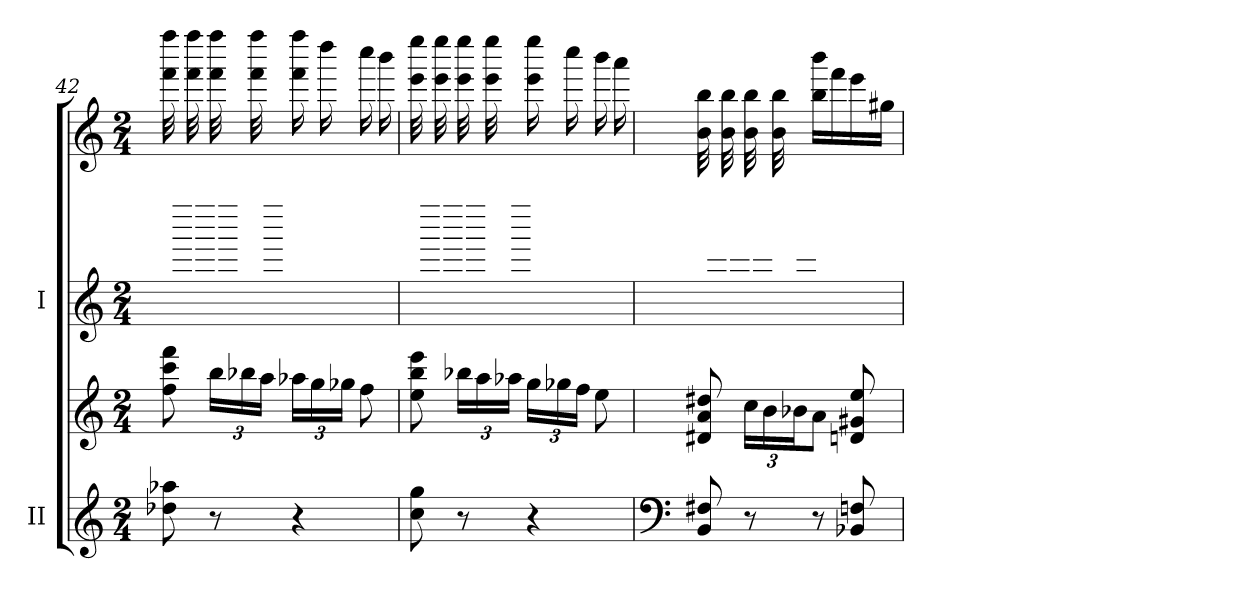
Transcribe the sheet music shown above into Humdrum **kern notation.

**kern	**kern	**kern	**kern
*part2	*part2	*part1	*part1
*staff4	*staff3	*staff2	*staff1
*I"II	*	*I"I	*
*I'II	*	*I'I	*
*clefG2	*clefG2	*clefG2	*clefG2
*k[]	*k[]	*k[]	*k[]
*M2/4	*M2/4	*M2/4	*M2/4
=42	=42	=42	=42
*	*	*^	*
8dd-X\ 8aa-X\	8ff\ 8ccc\ 8fff\	32ryy	4ryy	32fff\ 32ffff\LLL
.	.	32eeee/ 32gggg-X/	.	32ryy
.	.	32ryy	.	32fff\ 32ffff\
.	.	32eeee/ 32gggg-/	.	32ryy
*	*Xbrackettup	*	*	*
8r	24bb\LL	32ryy	.	32fff\ 32ffff\
.	.	32eeee/ 32gggg-/	.	32ryy
.	24bb-X\	.	.	.
.	.	32ryy	.	32fff\ 32ffff\
.	24aa\JJ	.	.	.
.	.	32eeee/ 32gggg-/JJJ	.	32ryy
*	*	*8va	*	*
4r	24aa-X\LL	4ryy	4ryy	16fff\ 16ffff\LL
.	24gg\	.	.	.
.	.	.	.	16dddd\
.	24gg-X\JJ	.	.	.
.	8ff\	.	.	16cccc\
.	.	.	.	16bbb\JJ
=43	=43	=43	=43	=43
*	*	*X8va	*	*
8cc\ 8gg\	8ee\ 8bb\ 8eee\	32ryy	4ryy	32eee\ 32eeee\LLL
.	.	32dddd#X/ 32ffff/	.	32ryy
.	.	32ryy	.	32eee\ 32eeee\
.	.	32dddd#/ 32ffff/	.	32ryy
8r	24bb-X\LL	32ryy	.	32eee\ 32eeee\
.	.	32dddd#/ 32ffff/	.	32ryy
.	24aa\	.	.	.
.	.	32ryy	.	32eee\ 32eeee\
.	24aa-X\JJ	.	.	.
.	.	32dddd#/ 32ffff/JJJ	.	32ryy
*	*	*8va	*	*
4r	24gg\LL	4ryy	4ryy	16eee\ 16eeee\LL
.	24gg-X\	.	.	.
.	.	.	.	16cccc\
.	24ff\JJ	.	.	.
.	8ee\	.	.	16bbb\
.	.	.	.	16aaa\JJ
*	*	*v	*v	*
=44	=44	=44	=44
*clefF4	*	*	*
*	*	*X8va	*
*	*	*	*^
*	*	*	*8va	*
8BB/ 8F#X/	8d#X/ 8a/ 8dd#X/	32ryy	4ryy	32bb\ 32bbb\LLL
*	*	*	*X8va	*
.	.	32aa#X/ 32ccc/	.	32ryy
*	*	*	*8va	*
.	.	32ryy	.	32bb\ 32bbb\
*	*	*	*X8va	*
.	.	32aa#/ 32ccc/	.	32ryy
*	*	*	*8va	*
8r	24cc\LL	32ryy	.	32bb\ 32bbb\
*	*	*	*X8va	*
.	.	32aa#/ 32ccc/	.	32ryy
.	24b\	.	.	.
*	*	*	*8va	*
.	.	32ryy	.	32bb\ 32bbb\
.	24b-X\J	.	.	.
*	*	*	*X8va	*
.	.	32aa#/ 32ccc/JJJ	.	4ryy
8r	8a\J	4ryy	16bb\ 16bbb\LL	.
.	.	.	16fff\	.
8BB-X/ 8Fn/	8dn/ 8g#X/ 8ee/	.	16eee\	.
.	.	.	16gg#X\JJ	.
.	.	.	.	32ryy
*	*	*	*v	*v
=	=	=	=
*-	*-	*-	*-
